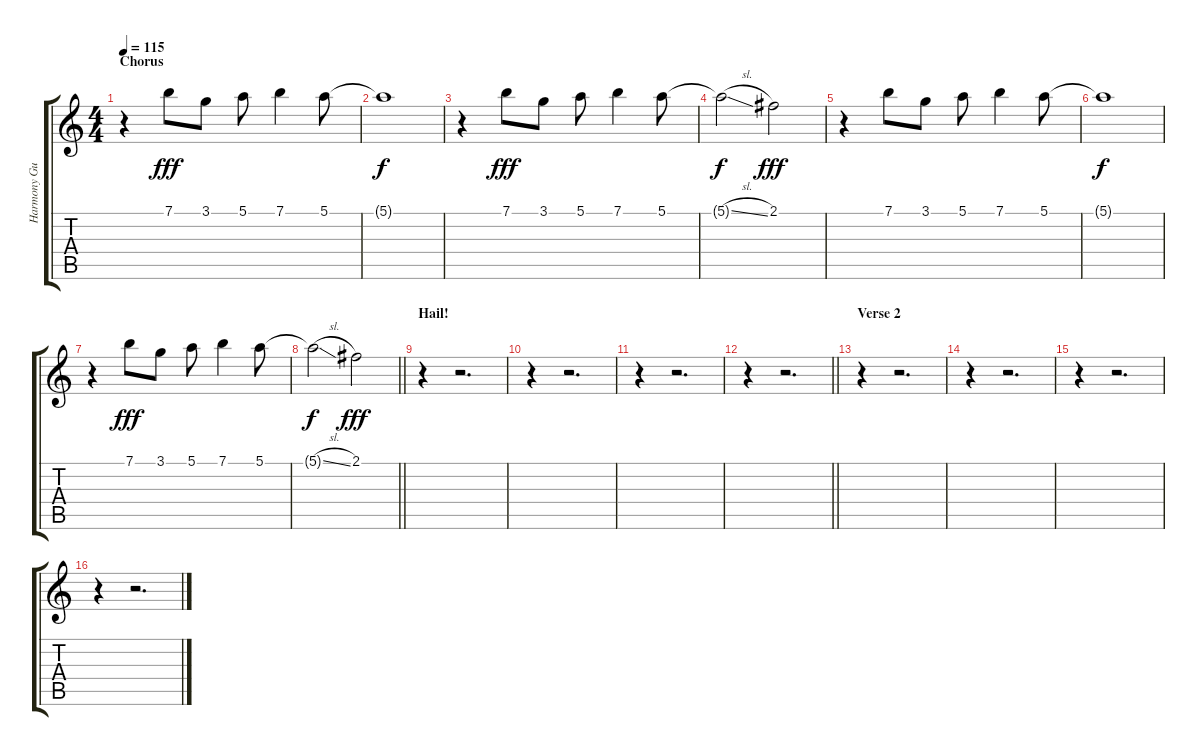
\track ("Harmony Guitar" "Harmony Gu") {instrument distortionguitar}
\staff {score tabs}
\tuning (E4 B3 G3 D3 A2 D2) {hide}
\ts (4 4)
\section ("" "Chorus")
\tempo 115
\clef g2
\ks c
r.4{dy fff} 7.1.8 3.1.8 5.1.8 7.1.4 5.1.8 |
5.1{t}.1{dy f} |
r.4 7.1.8{dy fff} 3.1.8 5.1.8 7.1.4 5.1.8 |
5.1{sl t}.2{dy f} 2.1.2{dy fff} |
r.4 7.1.8 3.1.8 5.1.8 7.1.4 5.1.8 |
5.1{t}.1{dy f} |
r.4 7.1.8{dy fff} 3.1.8 5.1.8 7.1.4 5.1.8 |
\barLineRight lightlight
5.1{sl t}.2{dy f} 2.1.2{dy fff} |
\section ("" "Hail!")
r.4 r.2{d} |
r.4 r.2{d} |
r.4 r.2{d} |
\barLineRight lightlight
r.4 r.2{d} |
\section ("" "Verse 2")
r.4 r.2{d} |
r.4 r.2{d} |
r.4 r.2{d} |
r.4 r.2{d}
